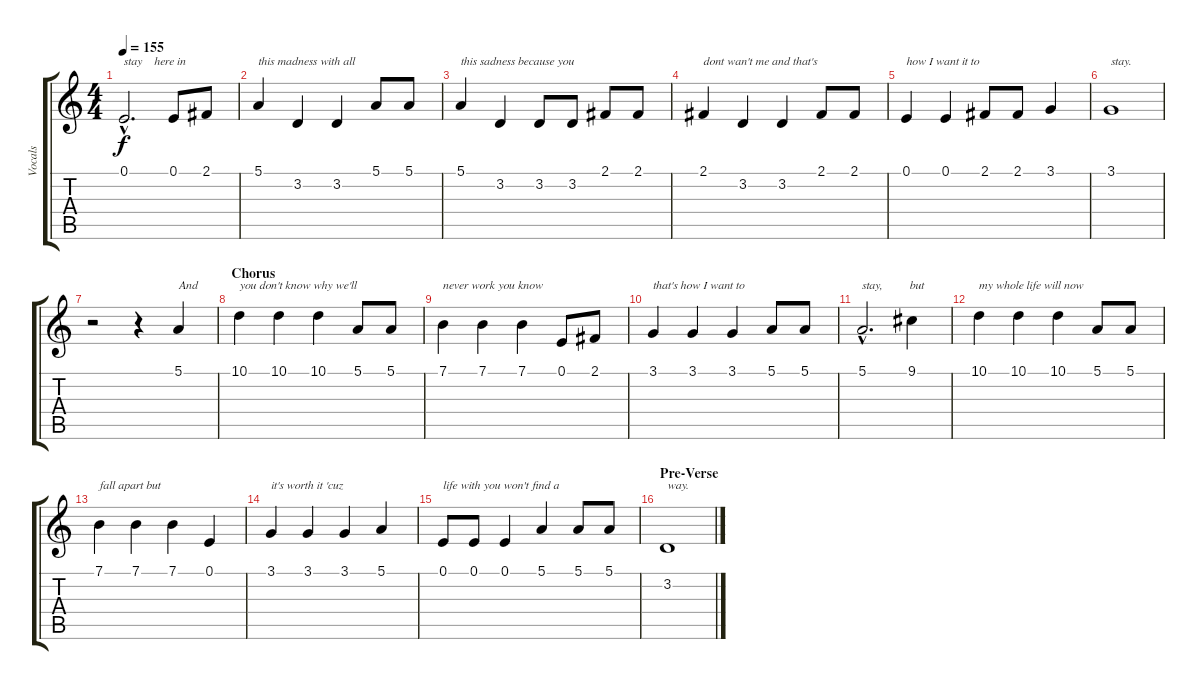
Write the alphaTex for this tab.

\track ("Vocals" "Vocals") {instrument tenorsax}
\staff {score tabs}
\tuning (E4 B3 G3 D3 A2 E2) {hide}
\ts (4 4)
\tempo 155
\clef g2
\ks c
0.1{hac}.2{d txt "stay    here in" dy f} 0.1.8 2.1.8 |
5.1.4{txt "this madness with all"} 3.2.4 3.2.4 5.1.8 5.1.8 |
5.1.4{txt "this sadness because you"} 3.2.4 3.2.8 3.2.8 2.1.8 2.1.8 |
2.1.4{txt "dont wan't me and that's"} 3.2.4 3.2.4 2.1.8 2.1.8 |
0.1.4{txt "how I want it to"} 0.1.4 2.1.8 2.1.8 3.1.4 |
3.1.1{txt "stay."} |
r.2 r.4 5.1.4{txt "And"} |
\section ("" "Chorus")
10.1.4{txt "you don't know why we'll"} 10.1.4 10.1.4 5.1.8 5.1.8 |
7.1.4{txt "never work you know"} 7.1.4 7.1.4 0.1.8 2.1.8 |
3.1.4{txt "that's how I want to"} 3.1.4 3.1.4 5.1.8 5.1.8 |
5.1{hac}.2{d txt "stay,         but"} 9.1.4 |
10.1.4{txt "my whole life will now"} 10.1.4 10.1.4 5.1.8 5.1.8 |
7.1.4{txt "fall apart but"} 7.1.4 7.1.4 0.1.4 |
3.1.4{txt "it's worth it 'cuz"} 3.1.4 3.1.4 5.1.4 |
0.1.8{txt "life with you won't find a"} 0.1.8 0.1.4 5.1.4 5.1.8 5.1.8 |
\section ("" "Pre-Verse")
3.2.1{txt "way."}
